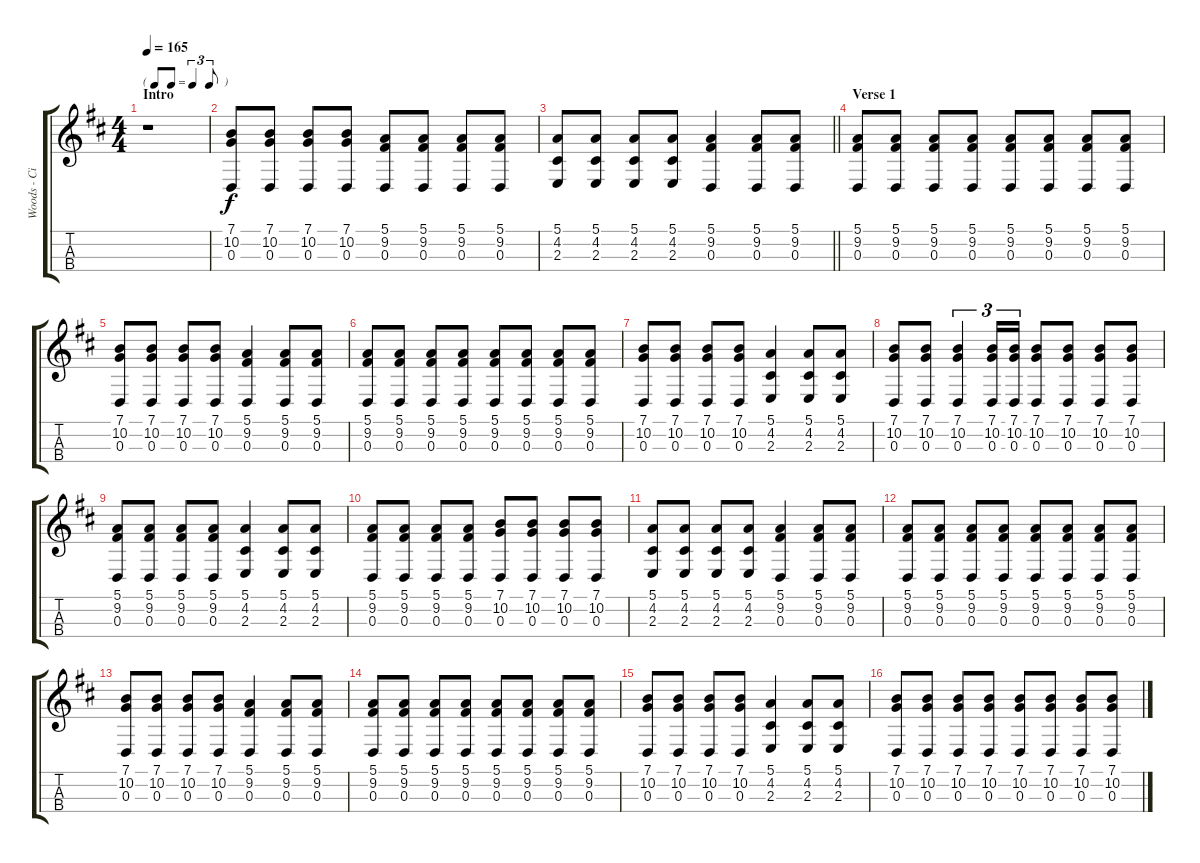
\track ("Woods - Cittern" "Woods - Ci") {instrument koto}
\staff {score tabs}
\tuning (E4 A3 D3 G2) {hide}
\ts (4 4)
\tf triplet8th
\section ("" "Intro")
\tempo 165
\clef g2
\ks d
r.1{dy f instrument koto} |
(7.1 10.2 0.3).8 (7.1 10.2 0.3).8 (7.1 10.2 0.3).8 (7.1 10.2 0.3).8 (5.1 9.2 0.3).8 (5.1 9.2 0.3).8 (5.1 9.2 0.3).8 (5.1 9.2 0.3).8 |
\barLineRight lightlight
(5.1 4.2 2.3).8 (5.1 4.2 2.3).8 (5.1 4.2 2.3).8 (5.1 4.2 2.3).8 (5.1 9.2 0.3).4 (5.1 9.2 0.3).8 (5.1 9.2 0.3).8 |
\section ("" "Verse 1")
(5.1 9.2 0.3).8 (5.1 9.2 0.3).8 (5.1 9.2 0.3).8 (5.1 9.2 0.3).8 (5.1 9.2 0.3).8 (5.1 9.2 0.3).8 (5.1 9.2 0.3).8 (5.1 9.2 0.3).8 |
(7.1 10.2 0.3).8 (7.1 10.2 0.3).8 (7.1 10.2 0.3).8 (7.1 10.2 0.3).8 (5.1 9.2 0.3).4 (5.1 9.2 0.3).8 (5.1 9.2 0.3).8 |
(5.1 9.2 0.3).8 (5.1 9.2 0.3).8 (5.1 9.2 0.3).8 (5.1 9.2 0.3).8 (5.1 9.2 0.3).8 (5.1 9.2 0.3).8 (5.1 9.2 0.3).8 (5.1 9.2 0.3).8 |
(7.1 10.2 0.3).8 (7.1 10.2 0.3).8 (7.1 10.2 0.3).8 (7.1 10.2 0.3).8 (5.1 4.2 2.3).4 (5.1 4.2 2.3).8 (5.1 4.2 2.3).8 |
(7.1 10.2 0.3).8 (7.1 10.2 0.3).8 (7.1 10.2 0.3).4{tu (3 2)} (7.1 10.2 0.3).16{tu (3 2)} (7.1 10.2 0.3).16{tu (3 2)} (7.1 10.2 0.3).8 (7.1 10.2 0.3).8 (7.1 10.2 0.3).8 (7.1 10.2 0.3).8 |
(5.1 9.2 0.3).8 (5.1 9.2 0.3).8 (5.1 9.2 0.3).8 (5.1 9.2 0.3).8 (5.1 4.2 2.3).4 (5.1 4.2 2.3).8 (5.1 4.2 2.3).8 |
(5.1 9.2 0.3).8 (5.1 9.2 0.3).8 (5.1 9.2 0.3).8 (5.1 9.2 0.3).8 (7.1 10.2 0.3).8 (7.1 10.2 0.3).8 (7.1 10.2 0.3).8 (7.1 10.2 0.3).8 |
(5.1 4.2 2.3).8 (5.1 4.2 2.3).8 (5.1 4.2 2.3).8 (5.1 4.2 2.3).8 (5.1 9.2 0.3).4 (5.1 9.2 0.3).8 (5.1 9.2 0.3).8 |
(5.1 9.2 0.3).8 (5.1 9.2 0.3).8 (5.1 9.2 0.3).8 (5.1 9.2 0.3).8 (5.1 9.2 0.3).8 (5.1 9.2 0.3).8 (5.1 9.2 0.3).8 (5.1 9.2 0.3).8 |
(7.1 10.2 0.3).8 (7.1 10.2 0.3).8 (7.1 10.2 0.3).8 (7.1 10.2 0.3).8 (5.1 9.2 0.3).4 (5.1 9.2 0.3).8 (5.1 9.2 0.3).8 |
(5.1 9.2 0.3).8 (5.1 9.2 0.3).8 (5.1 9.2 0.3).8 (5.1 9.2 0.3).8 (5.1 9.2 0.3).8 (5.1 9.2 0.3).8 (5.1 9.2 0.3).8 (5.1 9.2 0.3).8 |
(7.1 10.2 0.3).8 (7.1 10.2 0.3).8 (7.1 10.2 0.3).8 (7.1 10.2 0.3).8 (5.1 4.2 2.3).4 (5.1 4.2 2.3).8 (5.1 4.2 2.3).8 |
(7.1 10.2 0.3).8 (7.1 10.2 0.3).8 (7.1 10.2 0.3).8 (7.1 10.2 0.3).8 (7.1 10.2 0.3).8 (7.1 10.2 0.3).8 (7.1 10.2 0.3).8 (7.1 10.2 0.3).8
